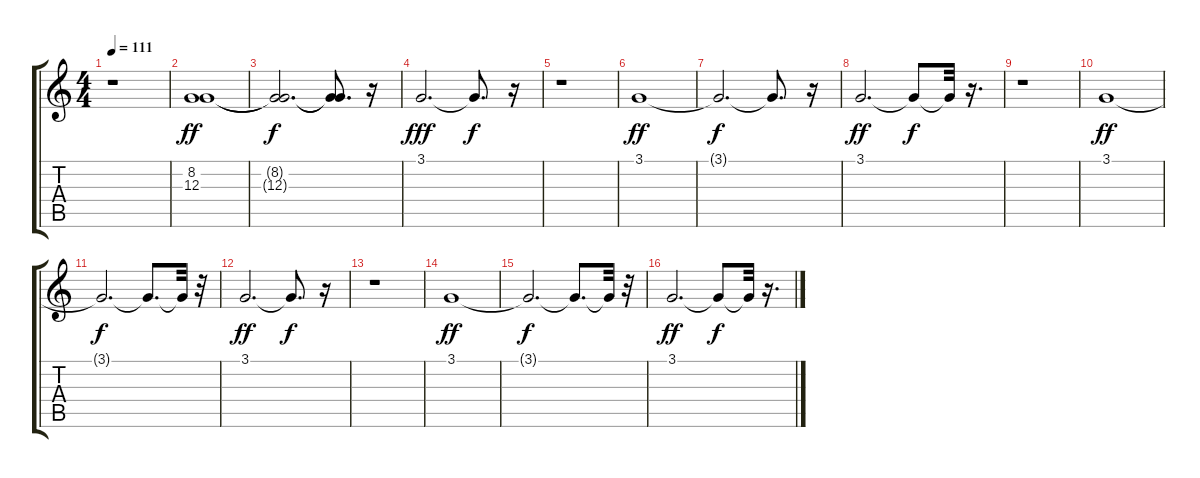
\track "" {instrument synthstrings1}
\staff {score tabs}
\tuning (E4 B3 G3 D3 A2 E2) {hide}
\ts (4 4)
\tempo 111
\clef g2
\ks c
r.1{dy f} |
(8.2 12.3).1{dy ff} |
(8.2{t} 12.3{t}).2{d dy f} (8.2{t} 12.3{t}).8{d} r.16 |
3.1.2{d dy fff} 3.1{t}.8{d dy f} r.16 |
r.1 |
3.1.1{dy ff} |
3.1{t}.2{d dy f} 3.1{t}.8{d} r.16 |
3.1.2{d dy ff} 3.1{t}.8{dy f} 3.1{t}.32 r.16{d} |
r.1 |
3.1.1{dy ff} |
3.1{t}.2{d dy f} 3.1{t}.8{d} 3.1{t}.32 r.32 |
3.1.2{d dy ff} 3.1{t}.8{d dy f} r.16 |
r.1 |
3.1.1{dy ff} |
3.1{t}.2{d dy f} 3.1{t}.8{d} 3.1{t}.32 r.32 |
3.1.2{d dy ff} 3.1{t}.8{dy f} 3.1{t}.32 r.16{d}
